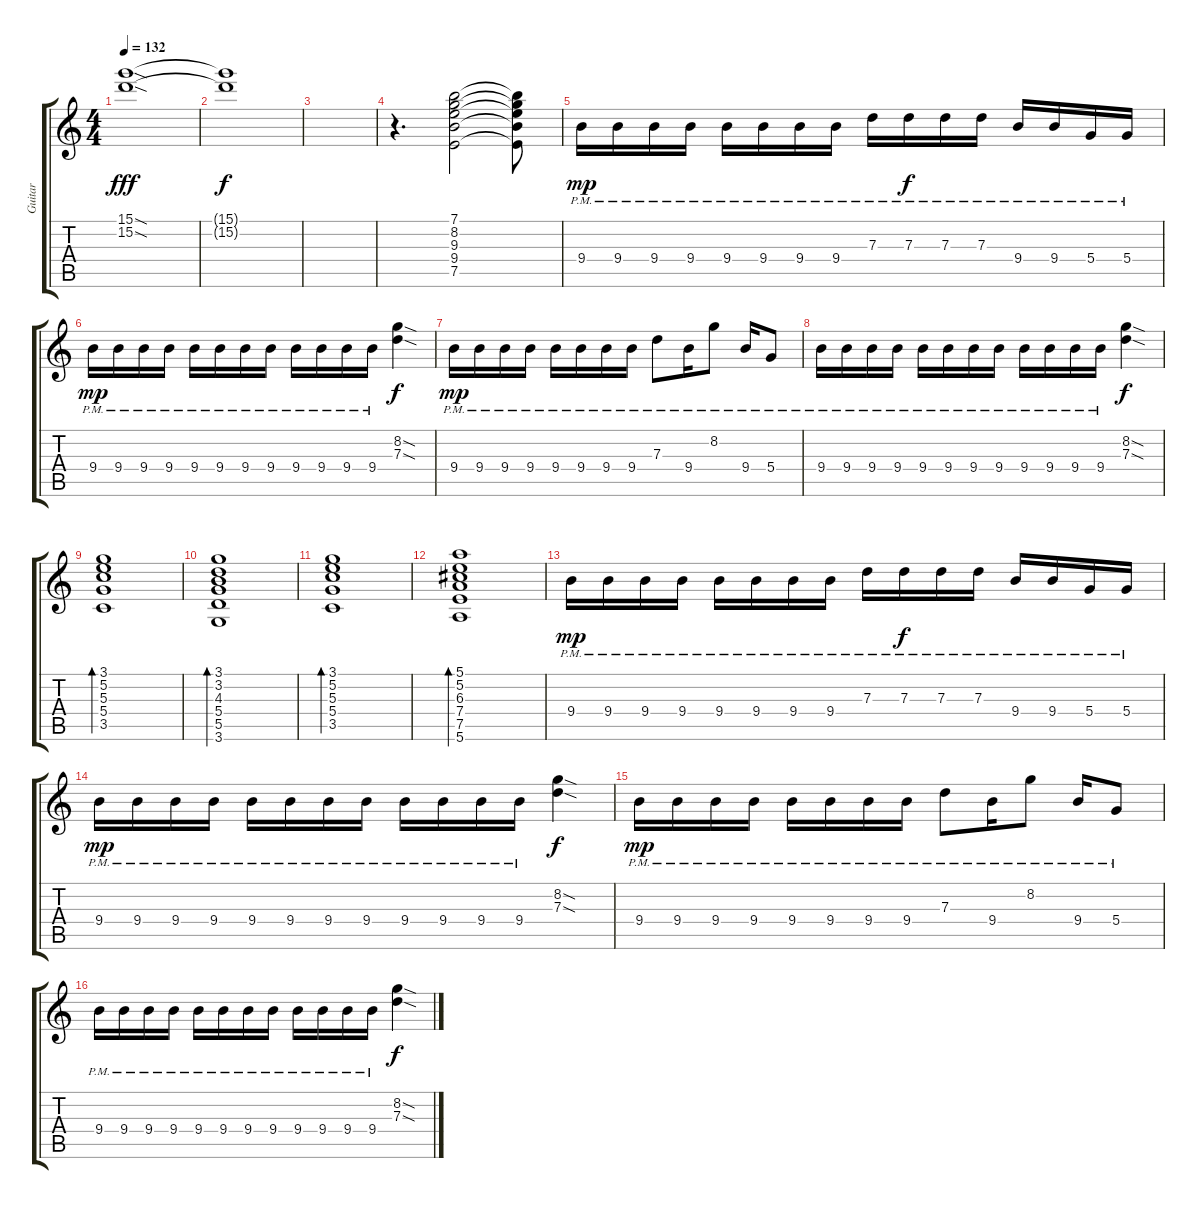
\track ("Guitar" "Guitar") {instrument electricguitarclean}
\staff {score tabs}
\tuning (E4 B3 G3 D3 A2 E2) {hide}
\ts (4 4)
\tempo 132
\clef g2
\ks c
(15.1{sod} 15.2{sod}).1{dy fff} |
(15.1{t} 15.2{t}).1{dy f} |
|
r.4{d} (7.1 8.2 9.3 9.4 7.5).2 (7.1{t} 8.2{t} 9.3{t} 9.4{t} 7.5{t}).8 |
9.4{pm}.16{dy mp} 9.4{pm}.16 9.4{pm}.16 9.4{pm}.16 9.4{pm}.16 9.4{pm}.16 9.4{pm}.16 9.4{pm}.16 7.3{pm}.16 7.3{pm}.16{dy f} 7.3{pm}.16 7.3{pm}.16 9.4{pm}.16 9.4{pm}.16 5.4{pm}.16 5.4{pm}.16 |
9.4{pm}.16{dy mp} 9.4{pm}.16 9.4{pm}.16 9.4{pm}.16 9.4{pm}.16 9.4{pm}.16 9.4{pm}.16 9.4{pm}.16 9.4{pm}.16 9.4{pm}.16 9.4{pm}.16 9.4{pm}.16 (8.2{sod} 7.3{sod}).4{dy f} |
9.4{pm}.16{dy mp} 9.4{pm}.16 9.4{pm}.16 9.4{pm}.16 9.4{pm}.16 9.4{pm}.16 9.4{pm}.16 9.4{pm}.16 7.3{pm}.8 9.4{pm}.16 8.2{pm}.8 9.4{pm}.16 5.4{pm}.8 |
9.4{pm}.16 9.4{pm}.16 9.4{pm}.16 9.4{pm}.16 9.4{pm}.16 9.4{pm}.16 9.4{pm}.16 9.4{pm}.16 9.4{pm}.16 9.4{pm}.16 9.4{pm}.16 9.4{pm}.16 (8.2{sod} 7.3{sod}).4{dy f} |
(3.1 5.2 5.3 5.4 3.5).1{bd 120} |
(3.1 3.2 4.3 5.4 5.5 3.6).1{bd 120} |
(3.1 5.2 5.3 5.4 3.5).1{bd 120} |
(5.1 5.2 6.3 7.4 7.5 5.6).1{bd 120} |
9.4{pm}.16{dy mp} 9.4{pm}.16 9.4{pm}.16 9.4{pm}.16 9.4{pm}.16 9.4{pm}.16 9.4{pm}.16 9.4{pm}.16 7.3{pm}.16 7.3{pm}.16{dy f} 7.3{pm}.16 7.3{pm}.16 9.4{pm}.16 9.4{pm}.16 5.4{pm}.16 5.4{pm}.16 |
9.4{pm}.16{dy mp} 9.4{pm}.16 9.4{pm}.16 9.4{pm}.16 9.4{pm}.16 9.4{pm}.16 9.4{pm}.16 9.4{pm}.16 9.4{pm}.16 9.4{pm}.16 9.4{pm}.16 9.4{pm}.16 (8.2{sod} 7.3{sod}).4{dy f} |
9.4{pm}.16{dy mp} 9.4{pm}.16 9.4{pm}.16 9.4{pm}.16 9.4{pm}.16 9.4{pm}.16 9.4{pm}.16 9.4{pm}.16 7.3{pm}.8 9.4{pm}.16 8.2{pm}.8 9.4{pm}.16 5.4{pm}.8 |
9.4{pm}.16 9.4{pm}.16 9.4{pm}.16 9.4{pm}.16 9.4{pm}.16 9.4{pm}.16 9.4{pm}.16 9.4{pm}.16 9.4{pm}.16 9.4{pm}.16 9.4{pm}.16 9.4{pm}.16 (8.2{sod} 7.3{sod}).4{dy f}
